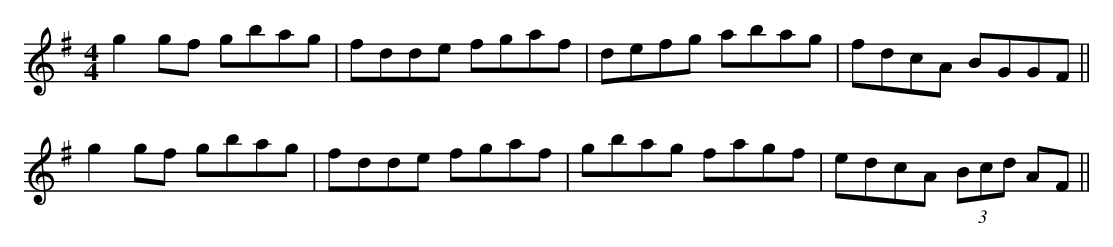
X:1
M:4/4
K:G
g2 gf gbag|fdde fgaf|defg abag|fdcA BGGF||
g2 gf gbag|fdde fgaf|gbag fagf|edcA (3Bcd AF||
